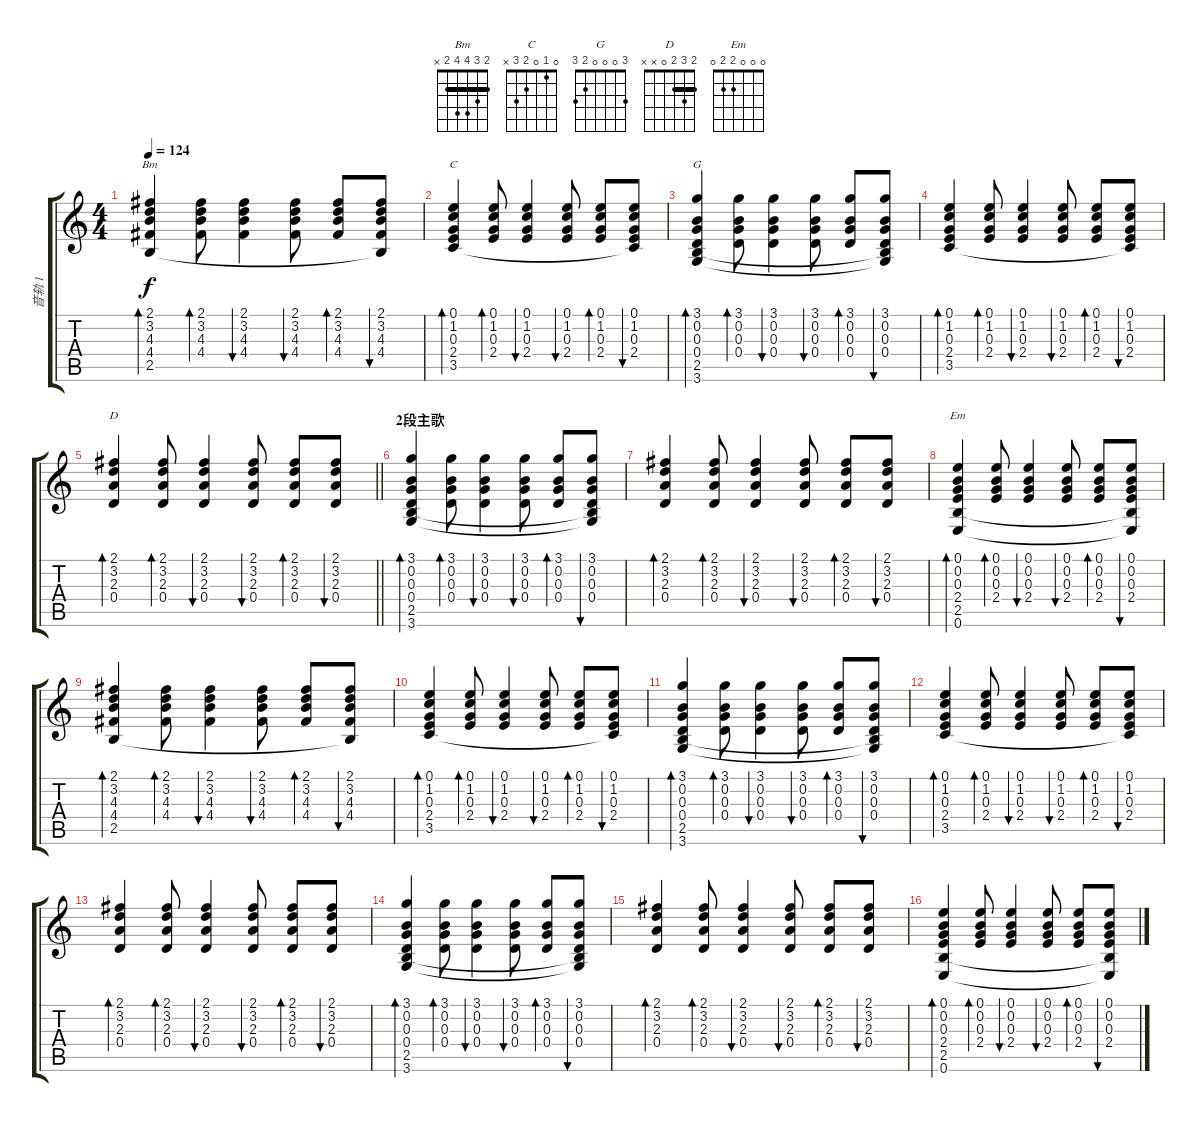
\track ("音轨 1" "音轨 1") {instrument acousticguitarsteel}
\staff {score tabs}
\tuning (E4 B3 G3 D3 A2 E2) {hide}
\chord ("Bm" 2 3 4 4 2 x) {barre 2}
\chord ("C" 0 1 0 2 3 x)
\chord ("G" 3 0 0 0 2 3)
\chord ("D" 2 3 2 0 x x) {barre 2}
\chord ("Em" 0 0 0 2 2 0)
\ts (4 4)
\tempo 124
\clef g2
\ks c
(2.1 3.2 4.3 4.4 2.5).4{bd 30 ch "Bm" dy f} (2.1 3.2 4.3 4.4).8{bd 30} (2.1 3.2 4.3 4.4).4{bu 30} (2.1 3.2 4.3 4.4).8{bu 30} (2.1 3.2 4.3 4.4).8{bd 30} (2.1 3.2 4.3 4.4 2.5{t}).8{bu 30} |
(0.1 1.2 0.3 2.4 3.5).4{bd 30 ch "C"} (0.1 1.2 0.3 2.4).8{bd 30} (0.1 1.2 0.3 2.4).4{bu 30} (0.1 1.2 0.3 2.4).8{bu 30} (0.1 1.2 0.3 2.4).8{bd 30} (0.1 1.2 0.3 2.4 3.5{t}).8{bu 30} |
(3.1 0.2 0.3 0.4 2.5 3.6).4{bd 30 ch "G"} (3.1 0.2 0.3 0.4).8{bd 30} (3.1 0.2 0.3 0.4).4{bu 30} (3.1 0.2 0.3 0.4).8{bu 30} (3.1 0.2 0.3 0.4).8{bd 30} (3.1 0.2 0.3 0.4 2.5{t} 3.6{t}).8{bu 30} |
(0.1 1.2 0.3 2.4 3.5).4{bd 30} (0.1 1.2 0.3 2.4).8{bd 30} (0.1 1.2 0.3 2.4).4{bu 30} (0.1 1.2 0.3 2.4).8{bu 30} (0.1 1.2 0.3 2.4).8{bd 30} (0.1 1.2 0.3 2.4 3.5{t}).8{bu 30} |
\barLineRight lightlight
(2.1 3.2 2.3 0.4).4{bd 30 ch "D"} (2.1 3.2 2.3 0.4).8{bd 30} (2.1 3.2 2.3 0.4).4{bu 30} (2.1 3.2 2.3 0.4).8{bu 30} (2.1 3.2 2.3 0.4).8{bd 30} (2.1 3.2 2.3 0.4).8{bu 30} |
\section ("" "2段主歌")
(3.1 0.2 0.3 0.4 2.5 3.6).4{bd 30} (3.1 0.2 0.3 0.4).8{bd 30} (3.1 0.2 0.3 0.4).4{bu 30} (3.1 0.2 0.3 0.4).8{bu 30} (3.1 0.2 0.3 0.4).8{bd 30} (3.1 0.2 0.3 0.4 2.5{t} 3.6{t}).8{bu 30} |
(2.1 3.2 2.3 0.4).4{bd 30} (2.1 3.2 2.3 0.4).8{bd 30} (2.1 3.2 2.3 0.4).4{bu 30} (2.1 3.2 2.3 0.4).8{bu 30} (2.1 3.2 2.3 0.4).8{bd 30} (2.1 3.2 2.3 0.4).8{bu 30} |
(0.1 0.2 0.3 2.4 2.5 0.6).4{bd 30 ch "Em"} (0.1 0.2 0.3 2.4).8{bd 30} (0.1 0.2 0.3 2.4).4{bu 30} (0.1 0.2 0.3 2.4).8{bu 30} (0.1 0.2 0.3 2.4).8{bd 30} (0.1 0.2 0.3 2.4 2.5{t} 0.6{t}).8{bu 30} |
(2.1 3.2 4.3 4.4 2.5).4{bd 30} (2.1 3.2 4.3 4.4).8{bd 30} (2.1 3.2 4.3 4.4).4{bu 30} (2.1 3.2 4.3 4.4).8{bu 30} (2.1 3.2 4.3 4.4).8{bd 30} (2.1 3.2 4.3 4.4 2.5{t}).8{bu 30} |
(0.1 1.2 0.3 2.4 3.5).4{bd 30} (0.1 1.2 0.3 2.4).8{bd 30} (0.1 1.2 0.3 2.4).4{bu 30} (0.1 1.2 0.3 2.4).8{bu 30} (0.1 1.2 0.3 2.4).8{bd 30} (0.1 1.2 0.3 2.4 3.5{t}).8{bu 30} |
(3.1 0.2 0.3 0.4 2.5 3.6).4{bd 30} (3.1 0.2 0.3 0.4).8{bd 30} (3.1 0.2 0.3 0.4).4{bu 30} (3.1 0.2 0.3 0.4).8{bu 30} (3.1 0.2 0.3 0.4).8{bd 30} (3.1 0.2 0.3 0.4 2.5{t} 3.6{t}).8{bu 30} |
(0.1 1.2 0.3 2.4 3.5).4{bd 30} (0.1 1.2 0.3 2.4).8{bd 30} (0.1 1.2 0.3 2.4).4{bu 30} (0.1 1.2 0.3 2.4).8{bu 30} (0.1 1.2 0.3 2.4).8{bd 30} (0.1 1.2 0.3 2.4 3.5{t}).8{bu 30} |
(2.1 3.2 2.3 0.4).4{bd 30} (2.1 3.2 2.3 0.4).8{bd 30} (2.1 3.2 2.3 0.4).4{bu 30} (2.1 3.2 2.3 0.4).8{bu 30} (2.1 3.2 2.3 0.4).8{bd 30} (2.1 3.2 2.3 0.4).8{bu 30} |
(3.1 0.2 0.3 0.4 2.5 3.6).4{bd 30} (3.1 0.2 0.3 0.4).8{bd 30} (3.1 0.2 0.3 0.4).4{bu 30} (3.1 0.2 0.3 0.4).8{bu 30} (3.1 0.2 0.3 0.4).8{bd 30} (3.1 0.2 0.3 0.4 2.5{t} 3.6{t}).8{bu 30} |
(2.1 3.2 2.3 0.4).4{bd 30} (2.1 3.2 2.3 0.4).8{bd 30} (2.1 3.2 2.3 0.4).4{bu 30} (2.1 3.2 2.3 0.4).8{bu 30} (2.1 3.2 2.3 0.4).8{bd 30} (2.1 3.2 2.3 0.4).8{bu 30} |
(0.1 0.2 0.3 2.4 2.5 0.6).4{bd 30} (0.1 0.2 0.3 2.4).8{bd 30} (0.1 0.2 0.3 2.4).4{bu 30} (0.1 0.2 0.3 2.4).8{bu 30} (0.1 0.2 0.3 2.4).8{bd 30} (0.1 0.2 0.3 2.4 2.5{t} 0.6{t}).8{bu 30}
